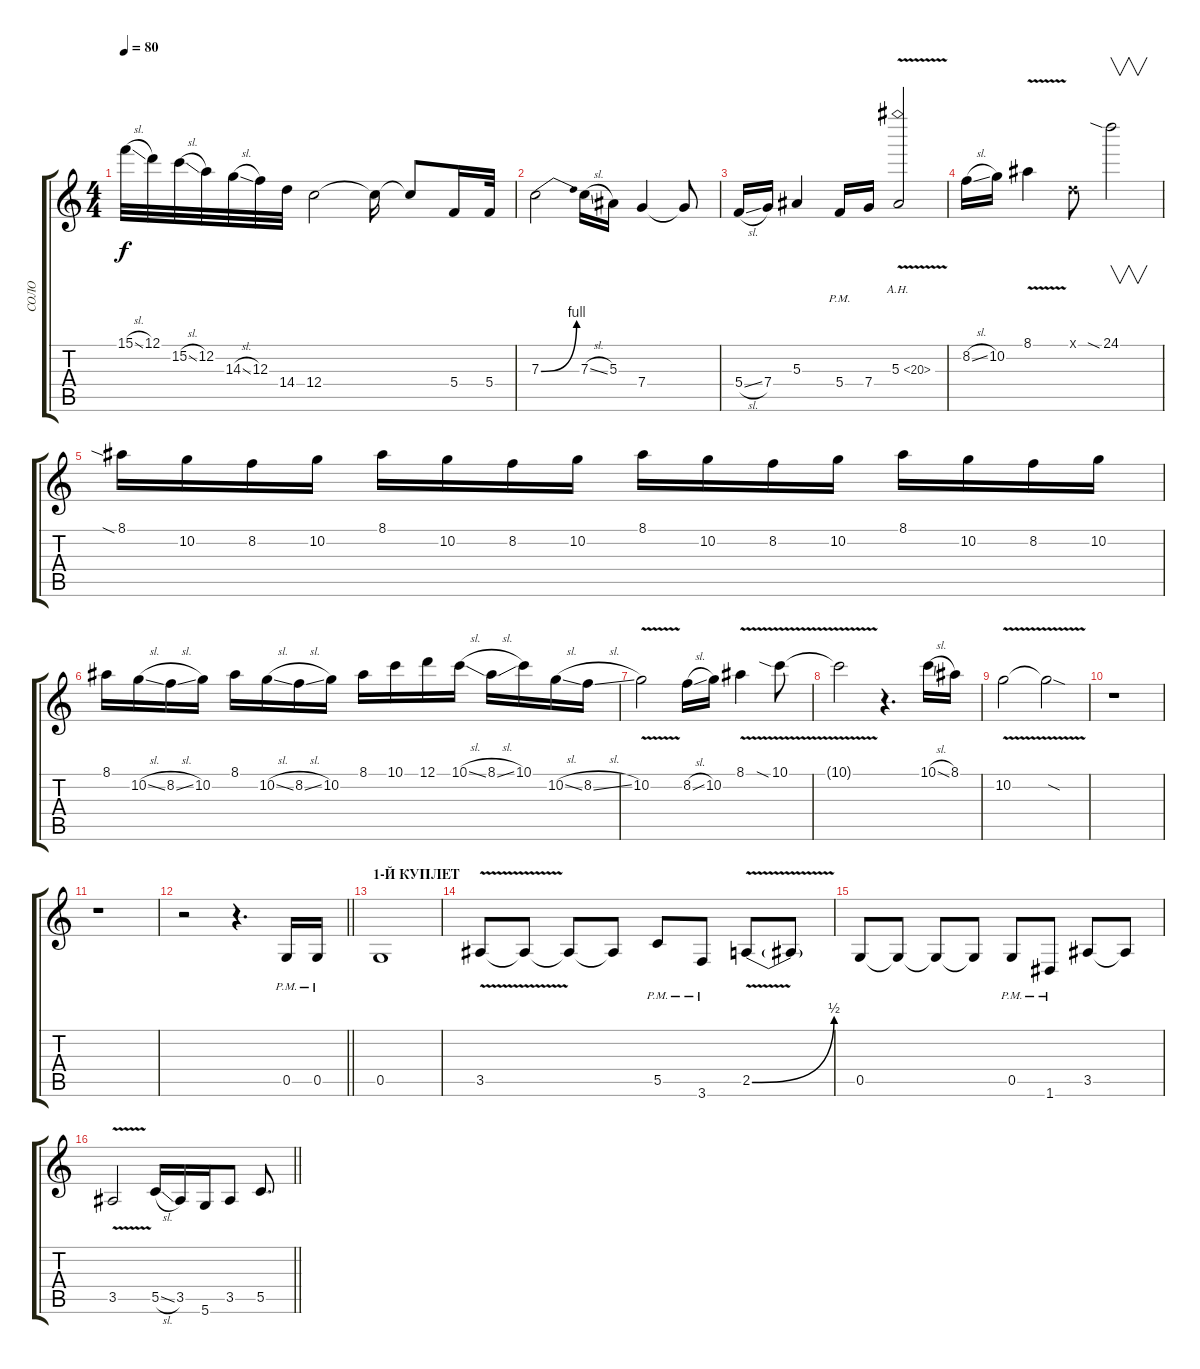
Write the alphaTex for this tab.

\track ("СОЛО" "СОЛО") {instrument acousticguitarsteel}
\staff {score tabs}
\tuning (D4 A3 F3 C3 G2 D2) {hide}
\ts (4 4)
\tempo 80
\clef g2
\ks c
15.1{sl}.32{dy f} 12.1.32 15.2{sl}.32 12.2.32 14.3{sl}.32 12.3.32 14.4.32 12.4.2 12.4{t}.16 12.4{t}.8 5.4.16 5.4.32 |
7.3{be (bend 0 0 60 4)}.2 7.3{sl}.16 5.3.16 7.4.4 7.4{t}.8 |
5.4{sl}.16 7.4.16 5.3.4 5.4{pm}.16 7.4.16 5.3{ah 15 v}.2 |
8.2{sl}.16 10.2.16 8.1{v}.4 0.1{x}.8 24.1{sia}.2{v} |
8.1{sia}.16 10.2.16 8.2.16 10.2.16 8.1.16 10.2.16 8.2.16 10.2.16 8.1.16 10.2.16 8.2.16 10.2.16 8.1.16 10.2.16 8.2.16 10.2.16 |
8.1.16 10.2{sl}.16 8.2{sl}.16 10.2.16 8.1.16 10.2{sl}.16 8.2{sl}.16 10.2.16 8.1.16 10.1.16 12.1.16 10.1{sl}.16 8.1{sl}.16 10.1.16 10.2{sl}.16 8.2{sl}.16 |
10.2{v}.2 8.2{sl}.16 10.2.16 8.1{v}.4 10.1{v sia}.8 |
10.1{t}.2 r.4{d} 10.1{sl}.16 8.1.16 |
10.2{v}.2 10.2{sod t}.2 |
r.1 |
r.1 |
\barLineRight lightlight
r.2 r.4{d} 0.5{pm}.16 0.5{pm}.16 |
\section ("" "1-Й КУПЛЕТ")
0.5.1 |
3.5{v}.8 3.5{t}.8 3.5{t}.8 3.5{t}.8 5.5{pm}.8 3.6{pm}.8 2.5{be (bend 0 0 60 2) v}.8 2.5{t}.8 |
0.5.8 0.5{t}.8 0.5{t}.8 0.5{t}.8 0.5{pm}.8 1.6{pm}.8 3.5.8 3.5{t}.8 |
\barLineRight lightlight
3.5{v}.2 5.5{sl}.16 3.5.16 5.6.16 3.5.8 5.5.8{d}
